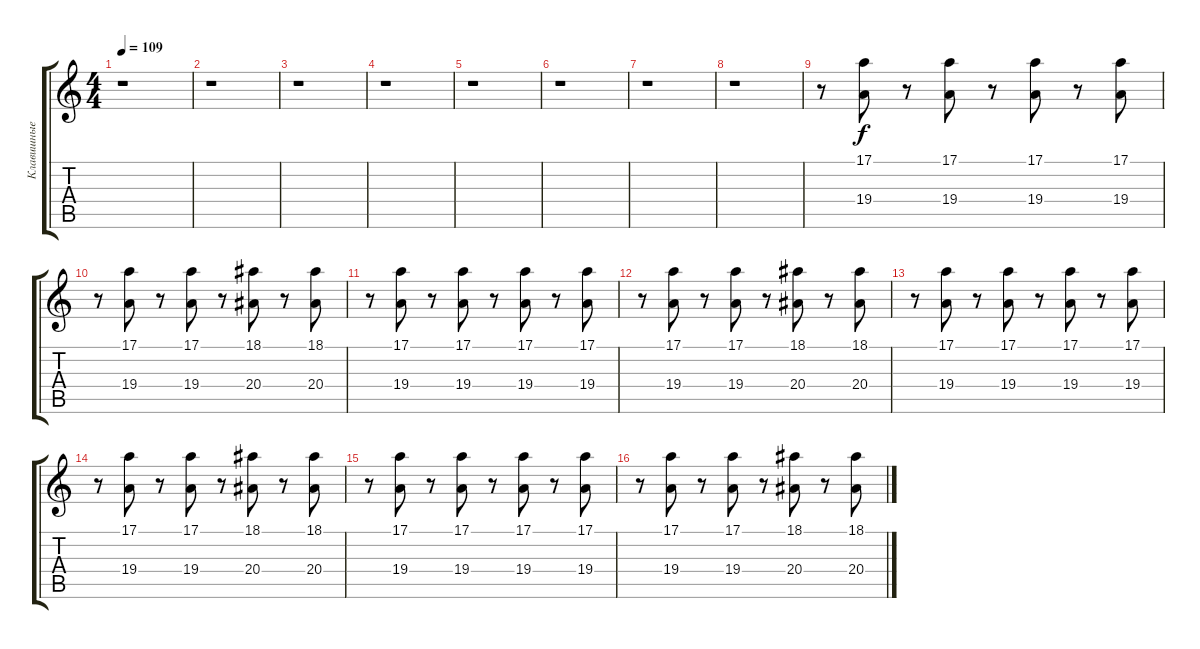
\track ("Клавишные" "Клавишные") {instrument rockorgan}
\staff {score tabs}
\tuning (E4 B3 G3 D3 A2 E2) {hide}
\ts (4 4)
\tempo 109
\clef g2
\ks c
r.1{dy f} |
r.1 |
r.1 |
r.1 |
r.1 |
r.1 |
r.1 |
r.1 |
r.8 (17.1 19.4).8 r.8 (17.1 19.4).8 r.8 (17.1 19.4).8 r.8 (17.1 19.4).8 |
r.8 (17.1 19.4).8 r.8 (17.1 19.4).8 r.8 (18.1 20.4).8 r.8 (18.1 20.4).8 |
r.8 (17.1 19.4).8 r.8 (17.1 19.4).8 r.8 (17.1 19.4).8 r.8 (17.1 19.4).8 |
r.8 (17.1 19.4).8 r.8 (17.1 19.4).8 r.8 (18.1 20.4).8 r.8 (18.1 20.4).8 |
r.8 (17.1 19.4).8 r.8 (17.1 19.4).8 r.8 (17.1 19.4).8 r.8 (17.1 19.4).8 |
r.8 (17.1 19.4).8 r.8 (17.1 19.4).8 r.8 (18.1 20.4).8 r.8 (18.1 20.4).8 |
r.8 (17.1 19.4).8 r.8 (17.1 19.4).8 r.8 (17.1 19.4).8 r.8 (17.1 19.4).8 |
r.8 (17.1 19.4).8 r.8 (17.1 19.4).8 r.8 (18.1 20.4).8 r.8 (18.1 20.4).8
